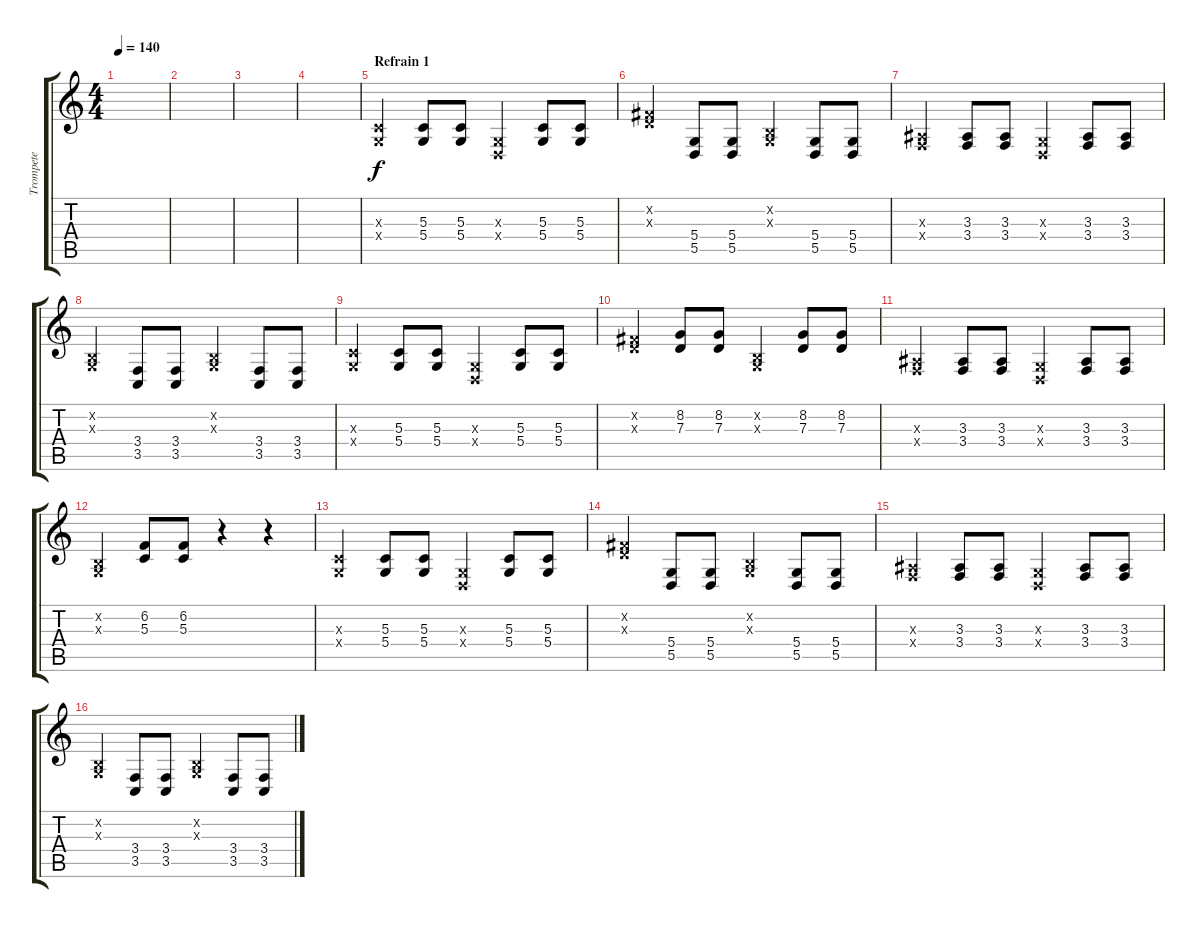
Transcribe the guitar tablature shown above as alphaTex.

\track ("Trompete" "Trompete") {instrument trumpet}
\staff {score tabs}
\tuning (E4 B3 G3 D3 A2 E2) {hide}
\ts (4 4)
\tempo 140
\clef g2
\ks c
|
|
|
|
\section ("" "Refrain 1")
(5.3{x} 5.4{x}).4 (5.3 5.4).8 (5.3 5.4).8 (0.3{x} 0.4{x}).4 (5.3 5.4).8 (5.3 5.4).8 |
(7.2{x} 7.3{x}).4 (5.4 5.5).8 (5.4 5.5).8 (0.2{x} 0.3{x}).4 (5.4 5.5).8 (5.4 5.5).8 |
(3.3{x} 3.4{x}).4 (3.3 3.4).8 (3.3 3.4).8 (0.3{x} 0.4{x}).4 (3.3 3.4).8 (3.3 3.4).8 |
(0.2{x} 0.3{x}).4 (3.4 3.5).8 (3.4 3.5).8 (0.2{x} 0.3{x}).4 (3.4 3.5).8 (3.4 3.5).8 |
(5.3{x} 5.4{x}).4 (5.3 5.4).8 (5.3 5.4).8 (0.3{x} 0.4{x}).4 (5.3 5.4).8 (5.3 5.4).8 |
(7.2{x} 7.3{x}).4 (8.2 7.3).8 (8.2 7.3).8 (0.2{x} 0.3{x}).4 (8.2 7.3).8 (8.2 7.3).8 |
(3.3{x} 3.4{x}).4 (3.3 3.4).8 (3.3 3.4).8 (0.3{x} 0.4{x}).4 (3.3 3.4).8 (3.3 3.4).8 |
(0.2{x} 0.3{x}).4 (6.2 5.3).8 (6.2 5.3).8 r.4 r.4 |
(5.3{x} 5.4{x}).4 (5.3 5.4).8 (5.3 5.4).8 (0.3{x} 0.4{x}).4 (5.3 5.4).8 (5.3 5.4).8 |
(7.2{x} 7.3{x}).4 (5.4 5.5).8 (5.4 5.5).8 (0.2{x} 0.3{x}).4 (5.4 5.5).8 (5.4 5.5).8 |
(3.3{x} 3.4{x}).4 (3.3 3.4).8 (3.3 3.4).8 (0.3{x} 0.4{x}).4 (3.3 3.4).8 (3.3 3.4).8 |
(0.2{x} 0.3{x}).4 (3.4 3.5).8 (3.4 3.5).8 (0.2{x} 0.3{x}).4 (3.4 3.5).8 (3.4 3.5).8
